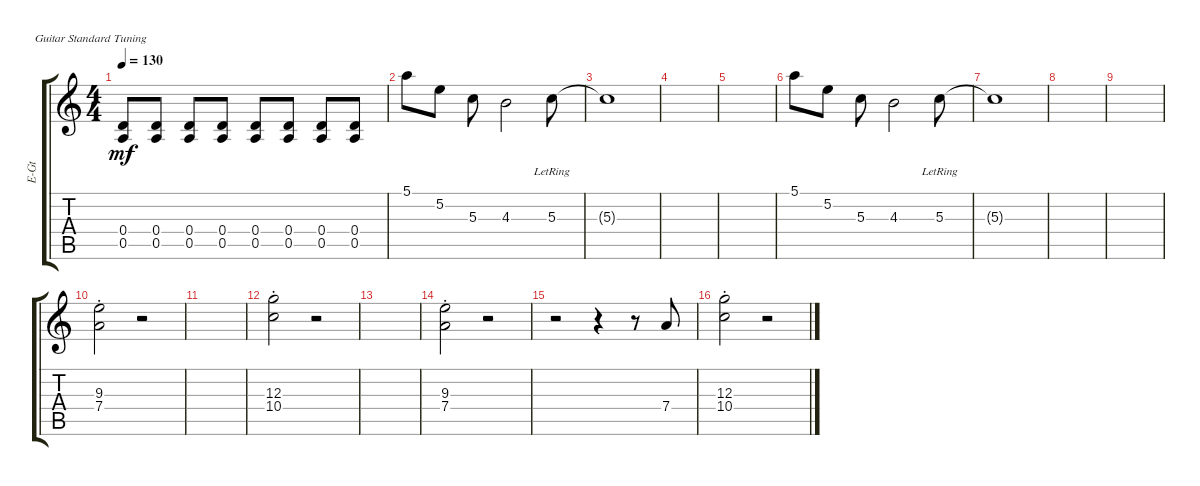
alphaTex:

\defaultSystemsLayout 4
\track ("Rythm" "E-Gt") {instrument distortionguitar}
\staff {score tabs}
\tuning (E4 B3 G3 D3 A2 E2)
\ts (4 4)
\tempo 130
\clef g2
\ks c
(0.5 0.4).8{dy mf} (0.5 0.4).8 (0.5 0.4).8 (0.5 0.4).8 (0.5 0.4).8 (0.5 0.4).8 (0.5 0.4).8 (0.5 0.4).8 |
5.1.8 5.2.8 5.3.8 4.3.2 5.3{lr}.8 |
5.3{t}.1 |
|
|
5.1.8 5.2.8 5.3.8 4.3.2 5.3{lr}.8 |
5.3{t}.1 |
|
|
(7.4{st} 9.3{st}).2 r.2 |
|
(10.4{st} 12.3{st}).2 r.2 |
|
(9.3{st} 7.4{st}).2 r.2 |
r.2 r.4 r.8 7.4.8 |
(12.3{st} 10.4{st}).2 r.2
